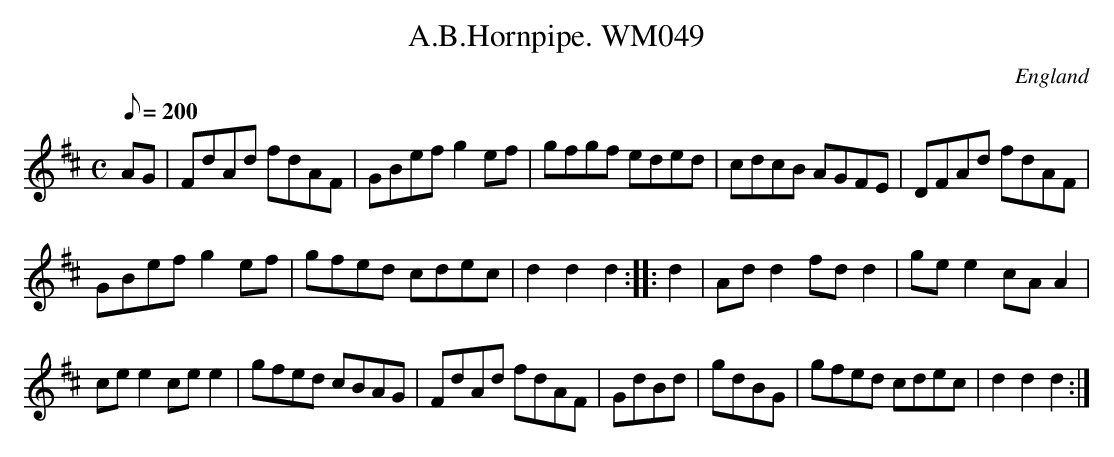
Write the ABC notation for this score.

X:1
T:A.B.Hornpipe. WM049
M:C
L:1/8
Q:200
O:England
K:D
AG|FdAd fdAF|GBefg2ef|gfgf eded|cdcB AGFE|DFAd fdAF|!GBefg2ef|gfed cdec|
d2d2d2:|
|:d2|Add2fdd2|gee2cAA2|!cee2cee2|gfed cBAG|FdAd fdAF|GdBd|gdBG|gfed cdec
|d2d2d2:|]
